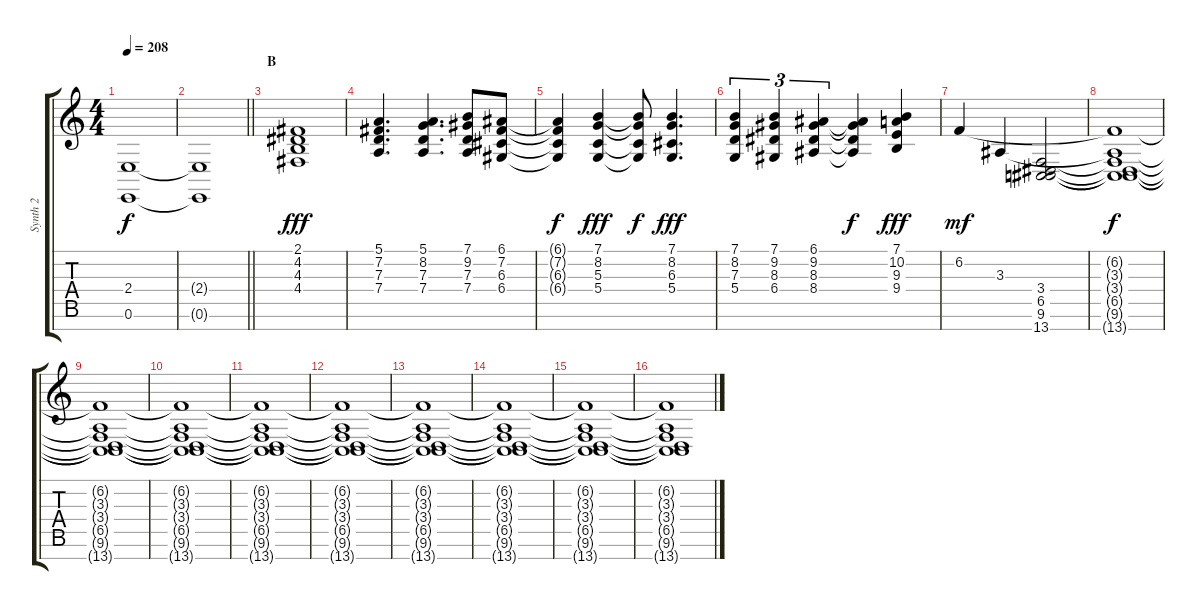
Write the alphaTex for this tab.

\track ("Synth 2" "Synth 2") {instrument synthstrings1}
\staff {score tabs}
\tuning (E4 B3 G3 D3 A2 E2 B1) {hide}
\ts (4 4)
\tempo 208
\clef g2
\ks c
(2.4{t} 0.6{t}).1{dy f} |
\barLineRight lightlight
(2.4{t} 0.6{t}).1 |
\section ("" "B")
(2.1 4.2 4.3 4.4).1{dy fff} |
(5.1 7.2 7.3 7.4).4{d} (5.1 8.2 7.3 7.4).4{d} (7.1 9.2 7.3 7.4).8 (6.1 7.2 6.3 6.4).8 |
(6.1{t} 7.2{t} 6.3{t} 6.4{t}).4{dy f} (7.1 8.2 5.3 5.4).4{dy fff} (7.1{t} 8.2{t} 5.3{t} 5.4{t}).8{dy f} (7.1 8.2 6.3 5.4).4{d dy fff} |
(7.1 8.2 7.3 5.4).4{tu (3 2)} (7.1 9.2 8.3 6.4).4{tu (3 2)} (6.1 9.2 8.3 8.4).4{tu (3 2)} (6.1{t} 9.2{t} 8.3{t} 8.4{t}).4{dy f} (7.1 10.2 9.3 9.4).4{dy fff} |
6.2.4{dy mf} 3.3.4 (3.4 6.5 9.6 13.7).2 |
(6.2{t} 3.3{t} 3.4{t} 6.5{t} 9.6{t} 13.7{t}).1{dy f} |
(6.2{t} 3.3{t} 3.4{t} 6.5{t} 9.6{t} 13.7{t}).1 |
(6.2{t} 3.3{t} 3.4{t} 6.5{t} 9.6{t} 13.7{t}).1 |
(6.2{t} 3.3{t} 3.4{t} 6.5{t} 9.6{t} 13.7{t}).1 |
(6.2{t} 3.3{t} 3.4{t} 6.5{t} 9.6{t} 13.7{t}).1 |
(6.2{t} 3.3{t} 3.4{t} 6.5{t} 9.6{t} 13.7{t}).1 |
(6.2{t} 3.3{t} 3.4{t} 6.5{t} 9.6{t} 13.7{t}).1 |
(6.2{t} 3.3{t} 3.4{t} 6.5{t} 9.6{t} 13.7{t}).1 |
(6.2{t} 3.3{t} 3.4{t} 6.5{t} 9.6{t} 13.7{t}).1
